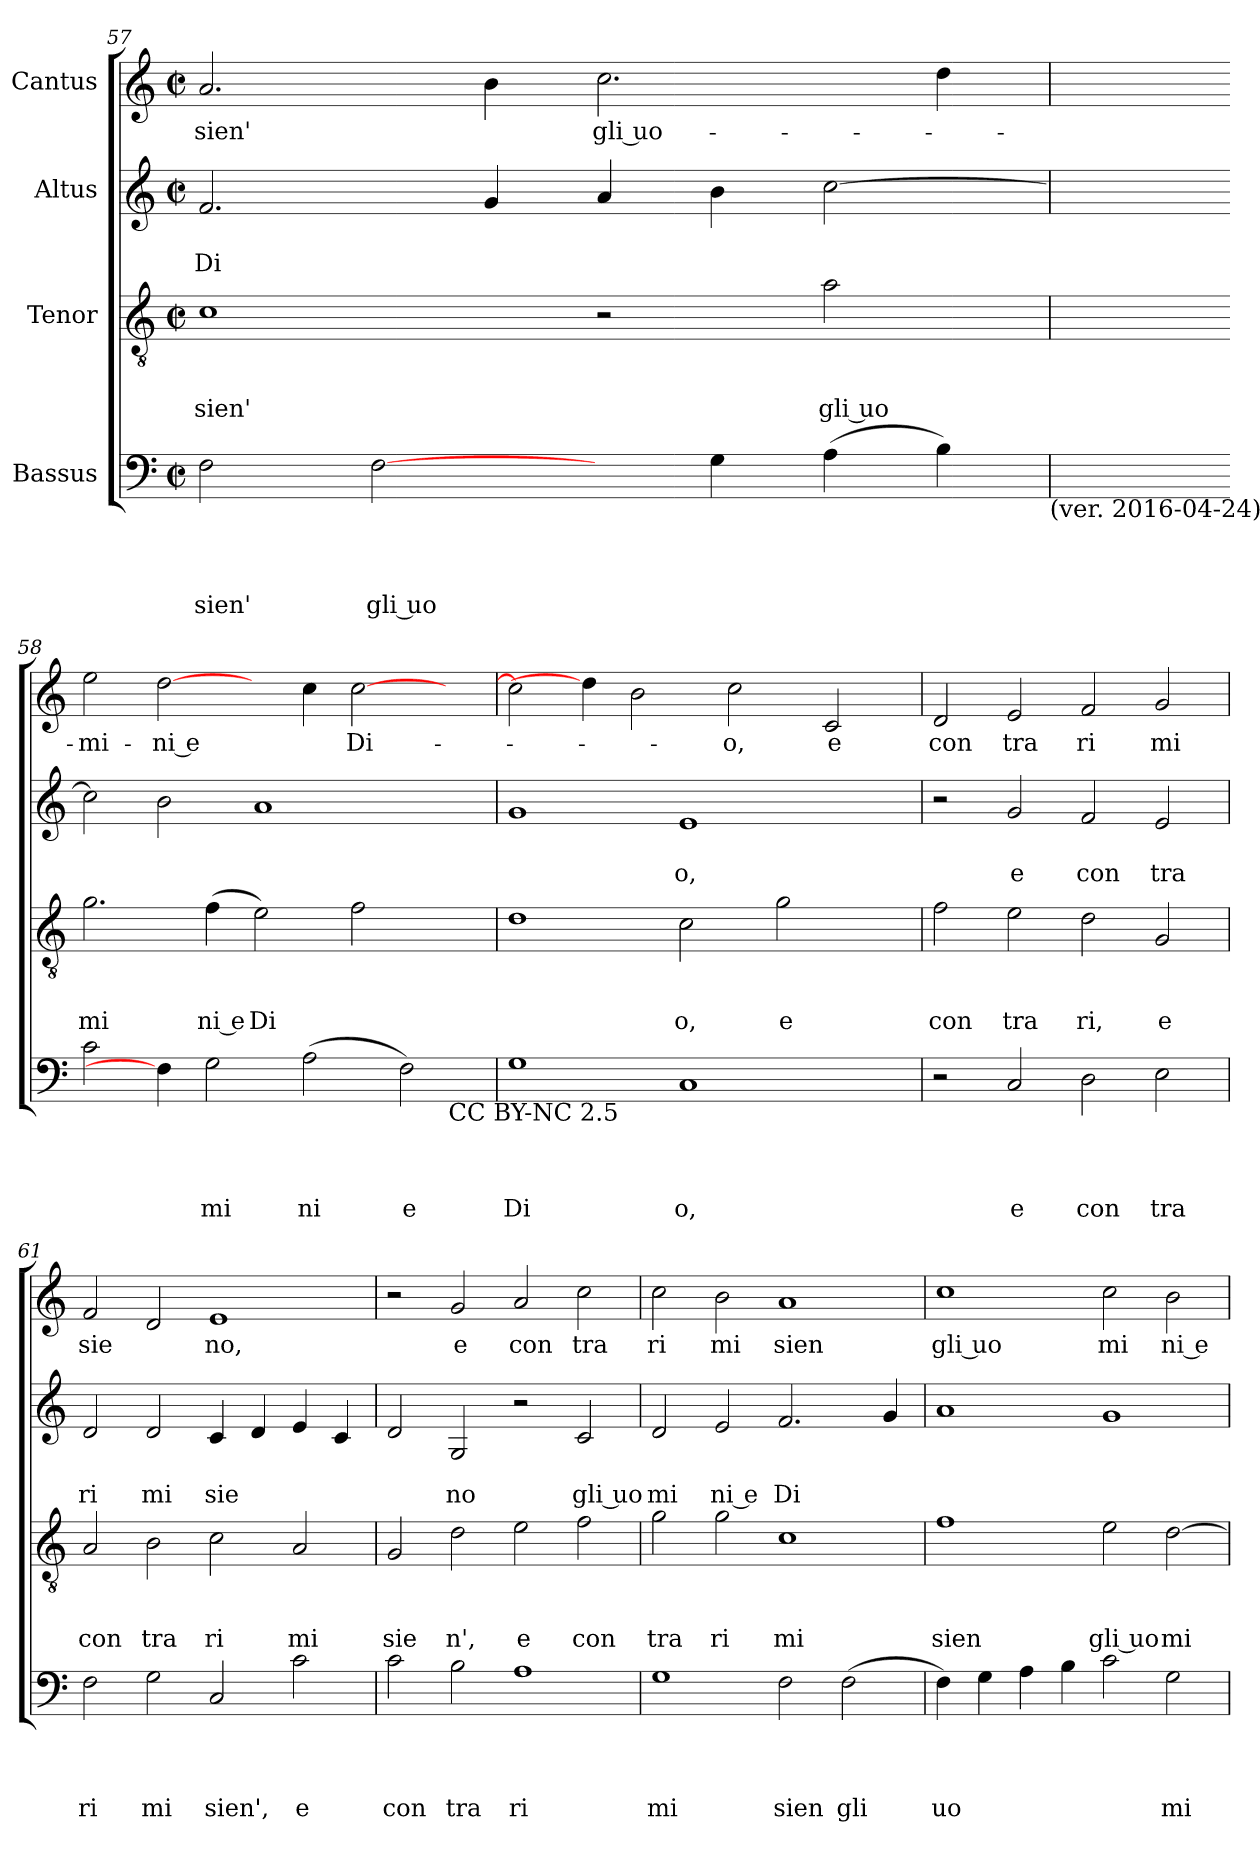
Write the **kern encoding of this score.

**kern	**text	**text	**text	**text	**kern	**text	**text	**text	**kern	**text	**text	**kern	**text
*part4	*part4	*part4	*part4	*part4	*part3	*part3	*part3	*part3	*part2	*part2	*part2	*part1	*part1
*staff4	*staff4	*staff4	*staff4	*staff4	*staff3	*staff3	*staff3	*staff3	*staff2	*staff2	*staff2	*staff1	*staff1
*I"Bassus	*	*	*	*	*I"Tenor	*	*	*	*I"Altus	*	*	*I"Cantus	*
*clefF4	*	*	*	*	*clefGv2	*	*	*	*clefG2	*	*	*clefG2	*
*k[]	*	*	*	*	*k[]	*	*	*	*k[]	*	*	*k[]	*
*C:	*	*	*	*	*C:	*	*	*	*C:	*	*	*C:	*
*M2/2	*	*	*	*	*M2/2	*	*	*	*M2/2	*	*	*M2/2	*
*met(c|)	*	*	*	*	*met(c|)	*	*	*	*met(c|)	*	*	*met(c|)	*
=57	=57	=57	=57	=57	=57	=57	=57	=57	=57	=57	=57	=57	=57
!	!	!	!	!LO:LY:b	!	!	!	!LO:LY:b	!	!	!LO:LY:b	!	!LO:LY:b
2F\	.	.	.	sien'	1c	.	.	sien'	2.f/	.	Di	2.a/	sien'
!	!	!	!	!LO:LY:b	!	!	!	!	!	!	!	!	!
[2F\	.	.	.	gli uo	.	.	.	.	.	.	.	.	.
.	.	.	.	.	.	.	.	.	4g/	.	.	4b\	.
!	!	!	!	!	!	!	!	!	!	!	!	!	!LO:LY:b
4ryy	.	.	.	.	2r	.	.	.	4a/	.	.	2.cc\	gli uo-
4G\	.	.	.	.	.	.	.	.	4b\	.	.	.	.
!	!	!	!	!	!	!	!	!LO:LY:b:rj	!	!	!	!	!
(>4A\	.	.	.	.	2a\	.	.	gli uo	[>2cc\	.	.	.	.
4B\)	.	.	.	.	.	.	.	.	.	.	.	4dd\	.
!LO:TX:b:t=(ver. 2016-04-24)	!	!	!	!	!	!	!	!	!	!	!	!	!
=58	=58	=58	=58	=58	=58	=58	=58	=58	=58	=58	=58	=58	=58
!	!	!	!	!	!	!	!	!LO:LY:b	!	!	!	!	!LO:LY:b
*^	*	*	*	*	*	*	*	*	*	*	*	*	*
2c\	0ryy	.	.	.	.	2.g\	.	.	mi	2cc\]	.	.	2ee\	-mi-
!	!	!	!	!	!	!	!	!	!	!	!	!	!	!LO:LY:b
4F\]	.	.	.	.	.	.	.	.	.	2b\	.	.	[2dd\	-ni e
!	!	!	!	!	!LO:LY:b	!	!	!	!LO:LY:b:rj	!	!	!	!	!
2G\	.	.	.	.	mi	(<4f\	.	.	ni e	.	.	.	.	.
!	!	!	!	!	!	!	!	!	!LO:LY:b	!	!	!	!	!
.	.	.	.	.	.	2e\)	.	.	Di	1a	.	.	4ryy	.
!	!	!	!	!	!LO:LY:b	!	!	!	!	!	!	!	!	!
(<2A\	.	.	.	.	ni	.	.	.	.	.	.	.	4cc\	.
!	!	!	!	!	!	!	!	!	!	!	!	!	!	!LO:LY:b
.	.	.	.	.	.	2f\	.	.	.	.	.	.	[>2cc\	Di-
!	!	!	!	!	!LO:LY:b:rj	!	!	!	!	!	!	!	!	!
2F\)	.	.	.	.	e	.	.	.	.	.	.	.	.	.
!	!LO:TX:b:t=CC BY-NC 2.5	!	!	!	!	!	!	!	!	!	!	!	!	!
.	4ryy	.	.	.	.	4ryy	.	.	.	4ryy	.	.	4ryy	.
=59	=59	=59	=59	=59	=59	=59	=59	=59	=59	=59	=59	=59	=59	=59
!	!	!	!	!	!LO:LY:b	!	!	!	!	!	!	!	!	!
*v	*v	*	*	*	*	*	*	*	*	*	*	*	*	*
1G	.	.	.	Di	1d	.	.	.	1g	.	.	2cc\]	.
.	.	.	.	.	.	.	.	.	.	.	.	4dd\]	.
.	.	.	.	.	.	.	.	.	.	.	.	2b\	.
!	!	!	!	!LO:LY:b	!	!	!	!LO:LY:b	!	!	!LO:LY:b	!	!
1C	.	.	.	o,	2c\	.	.	o,	1e	.	o,	.	.
!	!	!	!	!	!	!	!	!	!	!	!	!	!LO:LY:b
.	.	.	.	.	.	.	.	.	.	.	.	2cc\	-o,
!	!	!	!	!	!	!	!	!LO:LY:b	!	!	!	!	!
.	.	.	.	.	2g\	.	.	e	.	.	.	.	.
!	!	!	!	!	!	!	!	!	!	!	!	!	!LO:LY:b
.	.	.	.	.	.	.	.	.	.	.	.	2c/	e
4ryy	.	.	.	.	4ryy	.	.	.	4ryy	.	.	.	.
!!LO:PB:g=z
=60	=60	=60	=60	=60	=60	=60	=60	=60	=60	=60	=60	=60	=60
!	!	!	!	!	!	!	!	!LO:LY:b	!	!	!	!	!LO:LY:b
2r	.	.	.	.	2f\	.	.	con	2r	.	.	2d/	con
!	!	!	!	!LO:LY:b	!	!	!	!LO:LY:b	!	!	!LO:LY:b	!	!LO:LY:b
2C/	.	.	.	e	2e\	.	.	tra	2g/	.	e	2e/	tra
!	!	!	!	!LO:LY:b	!	!	!	!LO:LY:b	!	!	!LO:LY:b	!	!LO:LY:b
2D\	.	.	.	con	2d\	.	.	ri,	2f/	.	con	2f/	ri
!	!	!	!	!LO:LY:b	!	!	!	!LO:LY:b	!	!	!LO:LY:b	!	!LO:LY:b
2E\	.	.	.	tra	2G/	.	.	e	2e/	.	tra	2g/	mi
=61	=61	=61	=61	=61	=61	=61	=61	=61	=61	=61	=61	=61	=61
!	!	!	!	!LO:LY:b	!	!	!	!LO:LY:b	!	!	!LO:LY:b	!	!LO:LY:b
2F\	.	.	.	ri	2A/	.	.	con	2d/	.	ri	2f/	sie
!	!	!	!	!LO:LY:b	!	!	!	!LO:LY:b	!	!	!LO:LY:b	!	!
2G\	.	.	.	mi	2B\	.	.	tra	2d/	.	mi	2d/	.
!	!	!	!	!LO:LY:b	!	!	!	!LO:LY:b	!	!	!LO:LY:b	!	!LO:LY:b
2C/	.	.	.	sien',	2c\	.	.	ri	4c/	.	sie	1e	no,
.	.	.	.	.	.	.	.	.	4d/	.	.	.	.
!	!	!	!	!LO:LY:b	!	!	!	!LO:LY:b	!	!	!	!	!
2c\	.	.	.	e	2A/	.	.	mi	4e/	.	.	.	.
.	.	.	.	.	.	.	.	.	4c/	.	.	.	.
=62	=62	=62	=62	=62	=62	=62	=62	=62	=62	=62	=62	=62	=62
!	!	!	!	!LO:LY:b	!	!	!	!LO:LY:b	!	!	!	!	!
2c\	.	.	.	con	2G/	.	.	sie	2d/	.	.	2r	.
!	!	!	!	!LO:LY:b	!	!	!	!LO:LY:b	!	!	!LO:LY:b	!	!LO:LY:b
2B\	.	.	.	tra	2d\	.	.	n',	2G/	.	no	2g/	e
!	!	!	!	!LO:LY:b	!	!	!	!LO:LY:b	!	!	!	!	!LO:LY:b
1A	.	.	.	ri	2e\	.	.	e	2r	.	.	2a/	con
!	!	!	!	!	!	!	!	!LO:LY:b	!	!	!LO:LY:b:rj	!	!LO:LY:b
.	.	.	.	.	2f\	.	.	con	2c/	.	gli uo	2cc\	tra
=63	=63	=63	=63	=63	=63	=63	=63	=63	=63	=63	=63	=63	=63
!	!	!	!	!LO:LY:b	!	!	!	!LO:LY:b	!	!	!LO:LY:b	!	!LO:LY:b
1G	.	.	.	mi	2g\	.	.	tra	2d/	.	mi	2cc\	ri
!	!	!	!	!	!	!	!	!LO:LY:b	!	!	!LO:LY:b:rj	!	!LO:LY:b
.	.	.	.	.	2g\	.	.	ri	2e/	.	ni e	2b\	mi
!	!	!	!	!LO:LY:b	!	!	!	!LO:LY:b	!	!	!LO:LY:b	!	!LO:LY:b
2F\	.	.	.	sien	1c	.	.	mi	2.f/	.	Di	1a	sien
!	!	!	!	!LO:LY:b	!	!	!	!	!	!	!	!	!
(>2F\	.	.	.	gli	.	.	.	.	.	.	.	.	.
.	.	.	.	.	.	.	.	.	4g/	.	.	.	.
=64	=64	=64	=64	=64	=64	=64	=64	=64	=64	=64	=64	=64	=64
!	!	!	!	!LO:LY:b:rj	!	!	!	!LO:LY:b	!	!	!	!	!LO:LY:b:rj
4F\)	.	.	.	uo	1f	.	.	sien	1a	.	.	1cc	gli uo
4G\	.	.	.	.	.	.	.	.	.	.	.	.	.
4A\	.	.	.	.	.	.	.	.	.	.	.	.	.
4B\	.	.	.	.	.	.	.	.	.	.	.	.	.
!	!	!	!	!	!	!	!	!LO:LY:b:rj	!	!	!	!	!LO:LY:b
2c\	.	.	.	.	2e\	.	.	gli uo	1g	.	.	2cc\	mi
!	!	!	!	!LO:LY:b	!	!	!	!LO:LY:b	!	!	!	!	!LO:LY:b:rj
2G\	.	.	.	mi	[>2d\	.	.	mi	.	.	.	2b\	ni e
=	=	=	=	=	=	=	=	=	=	=	=	=	=
*-	*-	*-	*-	*-	*-	*-	*-	*-	*-	*-	*-	*-	*-
